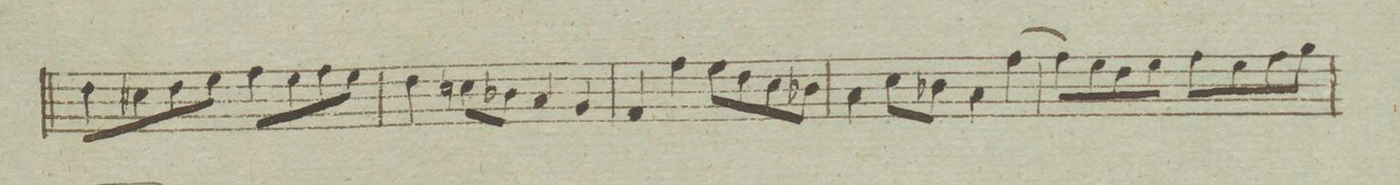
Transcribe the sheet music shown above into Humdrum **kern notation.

**kern	**dynam
*I"Violino. 1mo	*
*clefG2	*
*k[]	*
*met(c)	*
*M4/4	*
8dd\L	.
8cc#X\	.
8dd\	.
8ee\J	.
8ff\L	.
8ee\	.
8ff\	.
8ee\J	.
=76	=76
4dd\	.
8ccn\L	.
8b-X\J	.
4a/	.
4g/	.
=77	=77
4f/	.
4ff\	.
8ee\L	.
8dd\	.
8cc\	.
8b-X\J	.
=78	=78
4a\	.
8cc\L	.
8b-X\J	.
4a\	.
[>4ff\	.
=79	=79
8ff\L]	.
8ee\	.
8dd\	.
8ee\J	.
8ff\L	.
8ee\	.
8ff\	.
8gg\J	.
=80	=80
*-	*-
